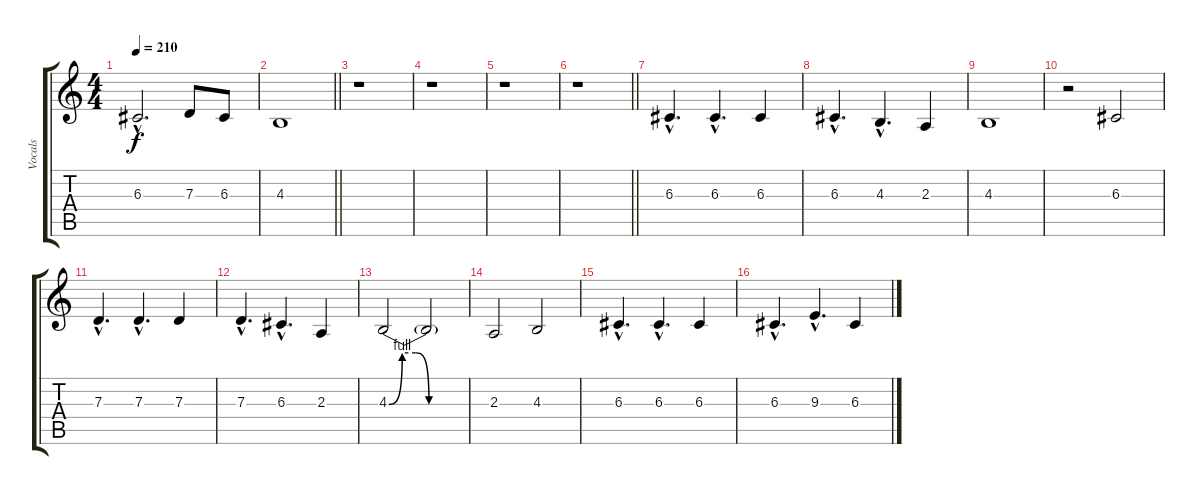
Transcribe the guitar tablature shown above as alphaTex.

\track ("Vocals" "Vocals") {instrument lead1square}
\staff {score tabs}
\tuning (E4 B3 G3 D3 A2 E2) {hide}
\ts (4 4)
\tempo 210
\clef g2
\ks c
6.3{hac}.2{d dy f} 7.3.8 6.3.8 |
\barLineRight lightlight
4.3.1 |
\section ("" "")
r.1 |
r.1 |
r.1 |
\barLineRight lightlight
r.1 |
\section ("" "")
6.3{hac}.4{d} 6.3{hac}.4{d} 6.3.4 |
6.3{hac}.4{d} 4.3{hac}.4{d} 2.3.4 |
4.3.1 |
r.2 6.3.2 |
7.3{hac}.4{d} 7.3{hac}.4{d} 7.3.4 |
7.3{hac}.4{d} 6.3{hac}.4{d} 2.3.4 |
4.3{be (custom 0 0 10 4 20 4 30 0 60 0)}.2 4.3{t}.2 |
2.3.2 4.3.2 |
6.3{hac}.4{d} 6.3{hac}.4{d} 6.3.4 |
6.3{hac}.4{d} 9.3{hac}.4{d} 6.3.4
